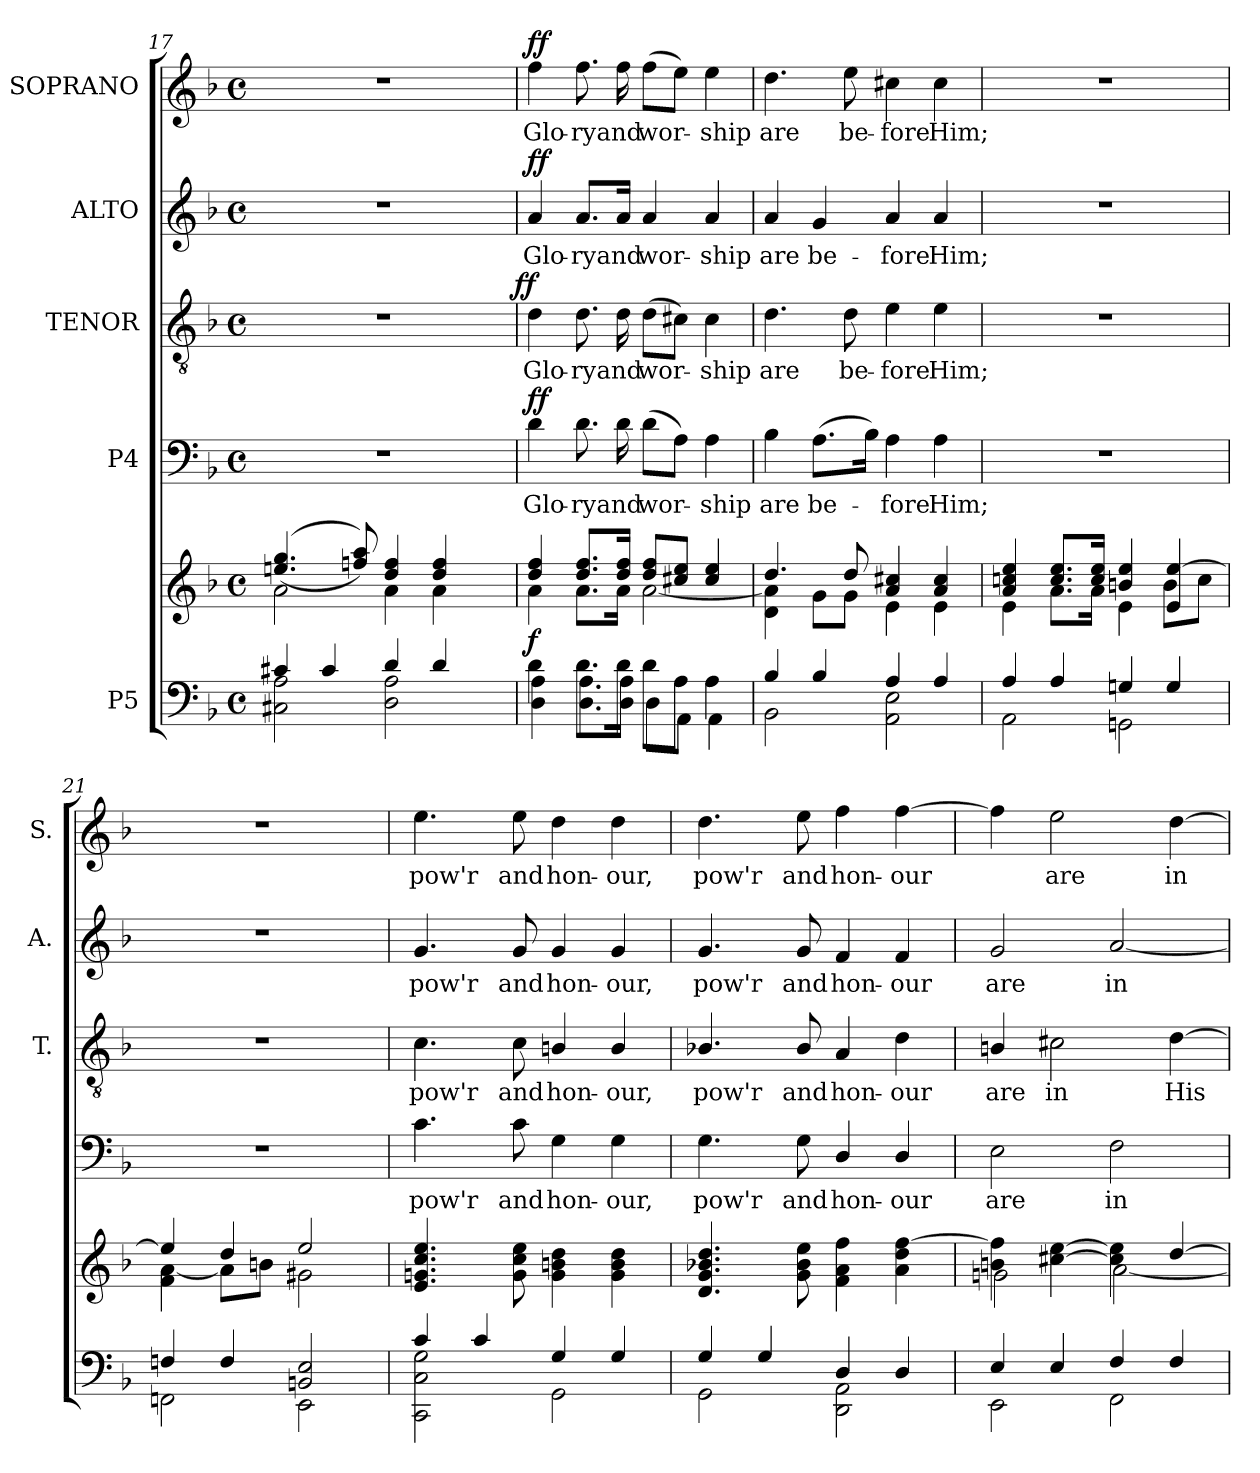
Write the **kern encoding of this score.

**kern	**kern	**dynam	**kern	**text	**dynam	**kern	**text	**dynam	**kern	**text	**dynam	**kern	**text	**dynam
*part5	*part5	*part5	*part4	*part4	*part4	*part3	*part3	*part3	*part2	*part2	*part2	*part1	*part1	*part1
*staff6	*staff5	*staff5/6	*staff4	*staff4	*staff4	*staff3	*staff3	*staff3	*staff2	*staff2	*staff2	*staff1	*staff1	*staff1
*I"P5	*	*	*I"P4	*	*	*I"TENOR	*	*	*I"ALTO	*	*	*I"SOPRANO	*	*
*	*	*	*	*	*	*I'T.	*	*	*I'A.	*	*	*I'S.	*	*
!!LO:LB:g=z
*clefF4	*clefG2	*	*clefF4	*	*	*clefGv2	*	*	*clefG2	*	*	*clefG2	*	*
*	*	*	*	*	*	*ITrd7c12	*	*	*	*	*	*	*	*
*k[b-]	*k[b-]	*	*k[b-]	*	*	*k[b-]	*	*	*k[b-]	*	*	*k[b-]	*	*
*F:	*F:	*	*F:	*	*	*F:	*	*	*F:	*	*	*F:	*	*
*M4/4	*M4/4	*	*M4/4	*	*	*M4/4	*	*	*M4/4	*	*	*M4/4	*	*
*met(c)	*met(c)	*	*met(c)	*	*	*met(c)	*	*	*met(c)	*	*	*met(c)	*	*
=17	=17	=17	=17	=17	=17	=17	=17	=17	=17	=17	=17	=17	=17	=17
*^	*^	*	*	*	*	*^	*	*	*	*	*	*	*	*
4c#Xi/	2C#Xi\ 2Ai	((4.eeni/ 4.ggi	2ai\	.	1r	.	.	1r	2ryy	.	.	1r	.	.	1r	.	.
4c#i/	.	.	.	.	.	.	.	.	.	.	.	.	.	.	.	.	.
.	.	8ffni/ 8aai))	.	.	.	.	.	.	.	.	.	.	.	.	.	.	.
4di/	2Di\ 2Ai	4ddi/ 4ffi	4ai\	.	.	.	.	.	4ryy	.	.	.	.	.	.	.	.
4di/	.	4ddi/ 4ffi	4ai\	.	.	.	.	.	8ryy	.	.	.	.	.	.	.	.
.	.	.	.	.	.	.	.	.	16ryy	.	.	.	.	.	.	.	.
.	.	.	.	.	.	.	.	.	32ryy	.	.	.	.	.	.	.	.
.	.	.	.	.	.	.	.	.	64ryy	.	.	.	.	.	.	.	.
.	.	.	.	.	.	.	.	.	128...ryy	.	.	.	.	.	.	.	.
.	.	.	.	.	.	.	.	.	1024ryy	.	ff	.	.	.	.	.	.
*	*	*	*	*	*	*	*	*v	*v	*	*	*	*	*	*	*	*
=18	=18	=18	=18	=18	=18	=18	=18	=18	=18	=18	=18	=18	=18	=18	=18	=18
*	*	*	*	*	*	*	*	*^	*	*	*	*	*	*	*	*
!	!	!	!	!	!	!LO:LY:b:color=#000000	!	!	!	!	!	!	!	!	!	!	!
*	*	*	*	*	*	*	*	*v	*v	*	*	*	*	*	*	*	*
*	*	*	*	*	*	*	*	*^	*	*	*	*	*	*	*	*
!	!	!	!	!	!	!	!	!	!	!LO:LY:b:color=#000000	!	!	!	!	!	!	!
*	*	*	*	*	*	*	*	*v	*v	*	*	*	*	*	*	*	*
*	*	*	*	*	*	*	*	*^	*	*	*	*	*	*	*	*
!	!	!	!	!	!	!	!	!	!	!	!	!	!LO:LY:b:color=#000000	!	!	!	!
*	*	*	*	*	*	*	*	*v	*v	*	*	*	*	*	*	*	*
*	*	*	*	*	*	*	*	*^	*	*	*	*	*	*	*	*
!	!	!	!	!	!	!	!	!	!	!	!	!	!	!	!	!LO:LY:b:color=#000000	!
*	*	*	*	*	*	*	*	*v	*v	*	*	*	*	*	*	*	*
4di\	4Di\ 4Ai	4ddi/ 4ffi	4ai\	f	4di\	Glo-	ff	4Di\	Glo-	.	4ai/	Glo-	ff	4ffi\	Glo-	ff
!	!	!	!	!	!	!LO:LY:b:color=#000000	!	!	!	!	!	!	!	!	!	!
!	!	!	!	!	!	!	!	!	!LO:LY:b:color=#000000	!	!	!	!	!	!	!
!	!	!	!	!	!	!	!	!	!	!	!	!LO:LY:b:color=#000000	!	!	!	!
!	!	!	!	!	!	!	!	!	!	!	!	!	!	!	!LO:LY:b:color=#000000	!
8.di\L	8.Di\ 8.AiL	8.ddi/ 8.ffiL	8.ai\L	.	8.di\	-ry	.	8.Di\	-ry	.	8.ai/L	-ry	.	8.ffi\	-ry	.
!	!	!	!	!	!	!LO:LY:b:color=#000000	!	!	!	!	!	!	!	!	!	!
!	!	!	!	!	!	!	!	!	!LO:LY:b:color=#000000	!	!	!	!	!	!	!
!	!	!	!	!	!	!	!	!	!	!	!	!LO:LY:b:color=#000000	!	!	!	!
!	!	!	!	!	!	!	!	!	!	!	!	!	!	!	!LO:LY:b:color=#000000	!
16di\Jk	16Di\ 16AiJk	16ddi/ 16ffiJk	16ai\Jk	.	16di\	and	.	16Di\	and	.	16ai/Jk	and	.	16ffi\	and	.
!	!	!	!	!	!	!LO:LY:b:color=#000000	!	!	!	!	!	!	!	!	!	!
!	!	!	!	!	!	!	!	!	!LO:LY:b:color=#000000	!	!	!	!	!	!	!
!	!	!	!	!	!	!	!	!	!	!	!	!LO:LY:b:color=#000000	!	!	!	!
!	!	!	!	!	!	!	!	!	!	!	!	!	!	!	!LO:LY:b:color=#000000	!
8di\L	8Di\L	8ddi/ 8ffiL	[2ai\	.	(8di\L	wor-	.	(8Di\L	wor-	.	4ai/	wor-	.	(8ffi\L	wor-	.
8Ai\J	8AAi\J	8cc#Xi/ 8eeiJ	.	.	8Ai\J)	.	.	8C#Xi\J)	.	.	.	.	.	8eei\J)	.	.
!	!	!	!	!	!	!LO:LY:b:color=#000000	!	!	!	!	!	!	!	!	!	!
!	!	!	!	!	!	!	!	!	!LO:LY:b:color=#000000	!	!	!	!	!	!	!
!	!	!	!	!	!	!	!	!	!	!	!	!LO:LY:b:color=#000000	!	!	!	!
!	!	!	!	!	!	!	!	!	!	!	!	!	!	!	!LO:LY:b:color=#000000	!
4Ai\	4AAi\	4cc#i/ 4eei	.	.	4Ai\	-ship	.	4C#i\	-ship	.	4ai/	-ship	.	4eei\	-ship	.
=19	=19	=19	=19	=19	=19	=19	=19	=19	=19	=19	=19	=19	=19	=19	=19	=19
!	!	!	!	!	!	!LO:LY:b:color=#000000	!	!	!	!	!	!	!	!	!	!
!	!	!	!	!	!	!	!	!	!LO:LY:b:color=#000000	!	!	!	!	!	!	!
!	!	!	!	!	!	!	!	!	!	!	!	!LO:LY:b:color=#000000	!	!	!	!
!	!	!	!	!	!	!	!	!	!	!	!	!	!	!	!LO:LY:b:color=#000000	!
4B-i/	2BB-i\	4.ddi/	4di\ 4ai]	.	4B-i\	are	.	4.Di\	are	.	4ai/	are	.	4.ddi\	are	.
!	!	!	!	!	!	!LO:LY:b:color=#000000	!	!	!	!	!	!	!	!	!	!
!	!	!	!	!	!	!	!	!	!	!	!	!LO:LY:b:color=#000000	!	!	!	!
4B-i/	.	.	8gi\L	.	(8.Ai\L	be-	.	.	.	.	4gi/	be-	.	.	.	.
!	!	!	!	!	!	!	!	!	!LO:LY:b:color=#000000	!	!	!	!	!	!	!
!	!	!	!	!	!	!	!	!	!	!	!	!	!	!	!LO:LY:b:color=#000000	!
.	.	8ddi/	8gi\J	.	.	.	.	8Di\	be-	.	.	.	.	8eei\	be-	.
.	.	.	.	.	16B-i\Jk)	.	.	.	.	.	.	.	.	.	.	.
!	!	!	!	!	!	!LO:LY:b:color=#000000	!	!	!	!	!	!	!	!	!	!
!	!	!	!	!	!	!	!	!	!LO:LY:b:color=#000000	!	!	!	!	!	!	!
!	!	!	!	!	!	!	!	!	!	!	!	!LO:LY:b:color=#000000	!	!	!	!
!	!	!	!	!	!	!	!	!	!	!	!	!	!	!	!LO:LY:b:color=#000000	!
4Ai/	2AAi\ 2Ei	4ai/ 4cc#Xi	4ei\	.	4Ai\	-fore	.	4Ei\	-fore	.	4ai/	-fore	.	4cc#Xi\	-fore	.
!	!	!	!	!	!	!LO:LY:b:color=#000000	!	!	!	!	!	!	!	!	!	!
!	!	!	!	!	!	!	!	!	!LO:LY:b:color=#000000	!	!	!	!	!	!	!
!	!	!	!	!	!	!	!	!	!	!	!	!LO:LY:b:color=#000000	!	!	!	!
!	!	!	!	!	!	!	!	!	!	!	!	!	!	!	!LO:LY:b:color=#000000	!
4Ai/	.	4ai/ 4cc#i	4ei\	.	4Ai\	Him;	.	4Ei\	Him;	.	4ai/	Him;	.	4cc#i\	Him;	.
!!LO:PB:g=z
=20	=20	=20	=20	=20	=20	=20	=20	=20	=20	=20	=20	=20	=20	=20	=20	=20
4Ai/	2AAi\	4ai/ 4ccni 4eei	4ei\	.	1r	.	.	1r	.	.	1r	.	.	1r	.	.
4Ai/	.	8.cci/ 8.eeiL	8.ai\L	.	.	.	.	.	.	.	.	.	.	.	.	.
.	.	16cci/ 16eeiJk	16ai\Jk	.	.	.	.	.	.	.	.	.	.	.	.	.
4Gni/	2GGni\	4bni/ 4eei	4ei\	.	.	.	.	.	.	.	.	.	.	.	.	.
4Gi/	.	4ei/ [4eei	8bi\L	.	.	.	.	.	.	.	.	.	.	.	.	.
.	.	.	8cci\J	.	.	.	.	.	.	.	.	.	.	.	.	.
=21	=21	=21	=21	=21	=21	=21	=21	=21	=21	=21	=21	=21	=21	=21	=21	=21
4Fni/	2FFni\	4eei/]	4fi\ [4ai	.	1r	.	.	1r	.	.	1r	.	.	1r	.	.
4Fi/	.	4ddi/	8ai\L]	.	.	.	.	.	.	.	.	.	.	.	.	.
.	.	.	8bni\J	.	.	.	.	.	.	.	.	.	.	.	.	.
2BBni/ 2Ei	2EEi\	2eei/	2g#Xi\	.	.	.	.	.	.	.	.	.	.	.	.	.
*	*	*v	*v	*	*	*	*	*	*	*	*	*	*	*	*	*
=22	=22	=22	=22	=22	=22	=22	=22	=22	=22	=22	=22	=22	=22	=22	=22
*	*	*^	*	*	*	*	*	*	*	*	*	*	*	*	*
!	!	!	!	!	!	!LO:LY:b:color=#000000	!	!	!	!	!	!	!	!	!	!
*	*	*v	*v	*	*	*	*	*	*	*	*	*	*	*	*	*
*	*	*^	*	*	*	*	*	*	*	*	*	*	*	*	*
!	!	!	!	!	!	!	!	!	!LO:LY:b:color=#000000	!	!	!	!	!	!	!
*	*	*v	*v	*	*	*	*	*	*	*	*	*	*	*	*	*
*	*	*^	*	*	*	*	*	*	*	*	*	*	*	*	*
!	!	!	!	!	!	!	!	!	!	!	!	!LO:LY:b:color=#000000	!	!	!	!
*	*	*v	*v	*	*	*	*	*	*	*	*	*	*	*	*	*
*	*	*^	*	*	*	*	*	*	*	*	*	*	*	*	*
!	!	!	!	!	!	!	!	!	!	!	!	!	!	!	!LO:LY:b:color=#000000	!
*	*	*v	*v	*	*	*	*	*	*	*	*	*	*	*	*	*
4ci/	2CCi\ 2Ci 2Gi	4.ei/ 4.gni 4.cci 4.eei	.	4.ci\	pow'r	.	4.Ci\	pow'r	.	4.gi/	pow'r	.	4.eei\	pow'r	.
4ci/	.	.	.	.	.	.	.	.	.	.	.	.	.	.	.
!	!	!	!	!	!LO:LY:b:color=#000000	!	!	!	!	!	!	!	!	!	!
!	!	!	!	!	!	!	!	!LO:LY:b:color=#000000	!	!	!	!	!	!	!
!	!	!	!	!	!	!	!	!	!	!	!LO:LY:b:color=#000000	!	!	!	!
!	!	!	!	!	!	!	!	!	!	!	!	!	!	!LO:LY:b:color=#000000	!
.	.	8gi\ 8cci 8eei	.	8ci\	and	.	8Ci\	and	.	8gi/	and	.	8eei\	and	.
!	!	!	!	!	!LO:LY:b:color=#000000	!	!	!	!	!	!	!	!	!	!
!	!	!	!	!	!	!	!	!LO:LY:b:color=#000000	!	!	!	!	!	!	!
!	!	!	!	!	!	!	!	!	!	!	!LO:LY:b:color=#000000	!	!	!	!
!	!	!	!	!	!	!	!	!	!	!	!	!	!	!LO:LY:b:color=#000000	!
4Gi/	2GGi\	4gi\ 4bni 4ddi	.	4Gi\	hon-	.	4BBni/	hon-	.	4gi/	hon-	.	4ddi\	hon-	.
!	!	!	!	!	!LO:LY:b:color=#000000	!	!	!	!	!	!	!	!	!	!
!	!	!	!	!	!	!	!	!LO:LY:b:color=#000000	!	!	!	!	!	!	!
!	!	!	!	!	!	!	!	!	!	!	!LO:LY:b:color=#000000	!	!	!	!
!	!	!	!	!	!	!	!	!	!	!	!	!	!	!LO:LY:b:color=#000000	!
4Gi/	.	4gi\ 4bi 4ddi	.	4Gi\	-our,	.	4BBi/	-our,	.	4gi/	-our,	.	4ddi\	-our,	.
=23	=23	=23	=23	=23	=23	=23	=23	=23	=23	=23	=23	=23	=23	=23	=23
!	!	!	!	!	!LO:LY:b:color=#000000	!	!	!	!	!	!	!	!	!	!
!	!	!	!	!	!	!	!	!LO:LY:b:color=#000000	!	!	!	!	!	!	!
!	!	!	!	!	!	!	!	!	!	!	!LO:LY:b:color=#000000	!	!	!	!
!	!	!	!	!	!	!	!	!	!	!	!	!	!	!LO:LY:b:color=#000000	!
4Gi/	2GGi\	4.di/ 4.gi 4.b-Xi 4.ddi	.	4.Gi\	pow'r	.	4.BB-Xi/	pow'r	.	4.gi/	pow'r	.	4.ddi\	pow'r	.
4Gi/	.	.	.	.	.	.	.	.	.	.	.	.	.	.	.
!	!	!	!	!	!LO:LY:b:color=#000000	!	!	!	!	!	!	!	!	!	!
!	!	!	!	!	!	!	!	!LO:LY:b:color=#000000	!	!	!	!	!	!	!
!	!	!	!	!	!	!	!	!	!	!	!LO:LY:b:color=#000000	!	!	!	!
!	!	!	!	!	!	!	!	!	!	!	!	!	!	!LO:LY:b:color=#000000	!
.	.	8gi\ 8b-i 8eei	.	8Gi\	and	.	8BB-i/	and	.	8gi/	and	.	8eei\	and	.
!	!	!	!	!	!LO:LY:b:color=#000000	!	!	!	!	!	!	!	!	!	!
!	!	!	!	!	!	!	!	!LO:LY:b:color=#000000	!	!	!	!	!	!	!
!	!	!	!	!	!	!	!	!	!	!	!LO:LY:b:color=#000000	!	!	!	!
!	!	!	!	!	!	!	!	!	!	!	!	!	!	!LO:LY:b:color=#000000	!
4Di/	2DDi\ 2AAi	4fi\ 4ai 4ffi	.	4Di/	hon-	.	4AAi/	hon-	.	4fi/	hon-	.	4ffi\	hon-	.
!	!	!	!	!	!LO:LY:b:color=#000000	!	!	!	!	!	!	!	!	!	!
!	!	!	!	!	!	!	!	!LO:LY:b:color=#000000	!	!	!	!	!	!	!
!	!	!	!	!	!	!	!	!	!	!	!LO:LY:b:color=#000000	!	!	!	!
!	!	!	!	!	!	!	!	!	!	!	!	!	!	!LO:LY:b:color=#000000	!
4Di/	.	4ai\ 4ddi [4ffi	.	4Di/	-our	.	4Di\	-our	.	4fi/	-our	.	[4ffi\	-our	.
!!LO:LB:g=z
=24	=24	=24	=24	=24	=24	=24	=24	=24	=24	=24	=24	=24	=24	=24	=24
*	*	*^	*	*	*	*	*	*	*	*	*	*	*	*	*
!	!	!	!	!	!	!LO:LY:b:color=#000000	!	!	!	!	!	!	!	!	!	!
!	!	!	!	!	!	!	!	!	!LO:LY:b:color=#000000	!	!	!	!	!	!	!
!	!	!	!	!	!	!	!	!	!	!	!	!LO:LY:b:color=#000000	!	!	!	!
4Ei/	2EEi\	4bni\ 4ffi]	2gni\	.	2Ei\	are	.	4BBni/	are	.	2gi/	are	.	4ffi\]	.	.
!	!	!	!	!	!	!	!	!	!LO:LY:b:color=#000000	!	!	!	!	!	!	!
!	!	!	!	!	!	!	!	!	!	!	!	!	!	!	!LO:LY:b:color=#000000	!
4Ei/	.	[4cc#Xi\ [4eei	.	.	.	.	.	2C#Xi\	in	.	.	.	.	2eei\	are	.
!	!	!	!	!	!	!LO:LY:b:color=#000000	!	!	!	!	!	!	!	!	!	!
!	!	!	!	!	!	!	!	!	!	!	!	!LO:LY:b:color=#000000	!	!	!	!
4Fi/	2FFi\	4cc#i\] 4eei]	[2ai\	.	2Fi\	in	.	.	.	.	[2ai/	in	.	.	.	.
!	!	!	!	!	!	!	!	!	!LO:LY:b:color=#000000	!	!	!	!	!	!	!
!	!	!	!	!	!	!	!	!	!	!	!	!	!	!	!LO:LY:b:color=#000000	!
4Fi/	.	[4ddi/	.	.	.	.	.	[4Di\	His	.	.	.	.	[4ddi\	in	.
*v	*v	*	*	*	*	*	*	*	*	*	*	*	*	*	*	*
*	*v	*v	*	*	*	*	*	*	*	*	*	*	*	*	*
=	=	=	=	=	=	=	=	=	=	=	=	=	=	=
*-	*-	*-	*-	*-	*-	*-	*-	*-	*-	*-	*-	*-	*-	*-
